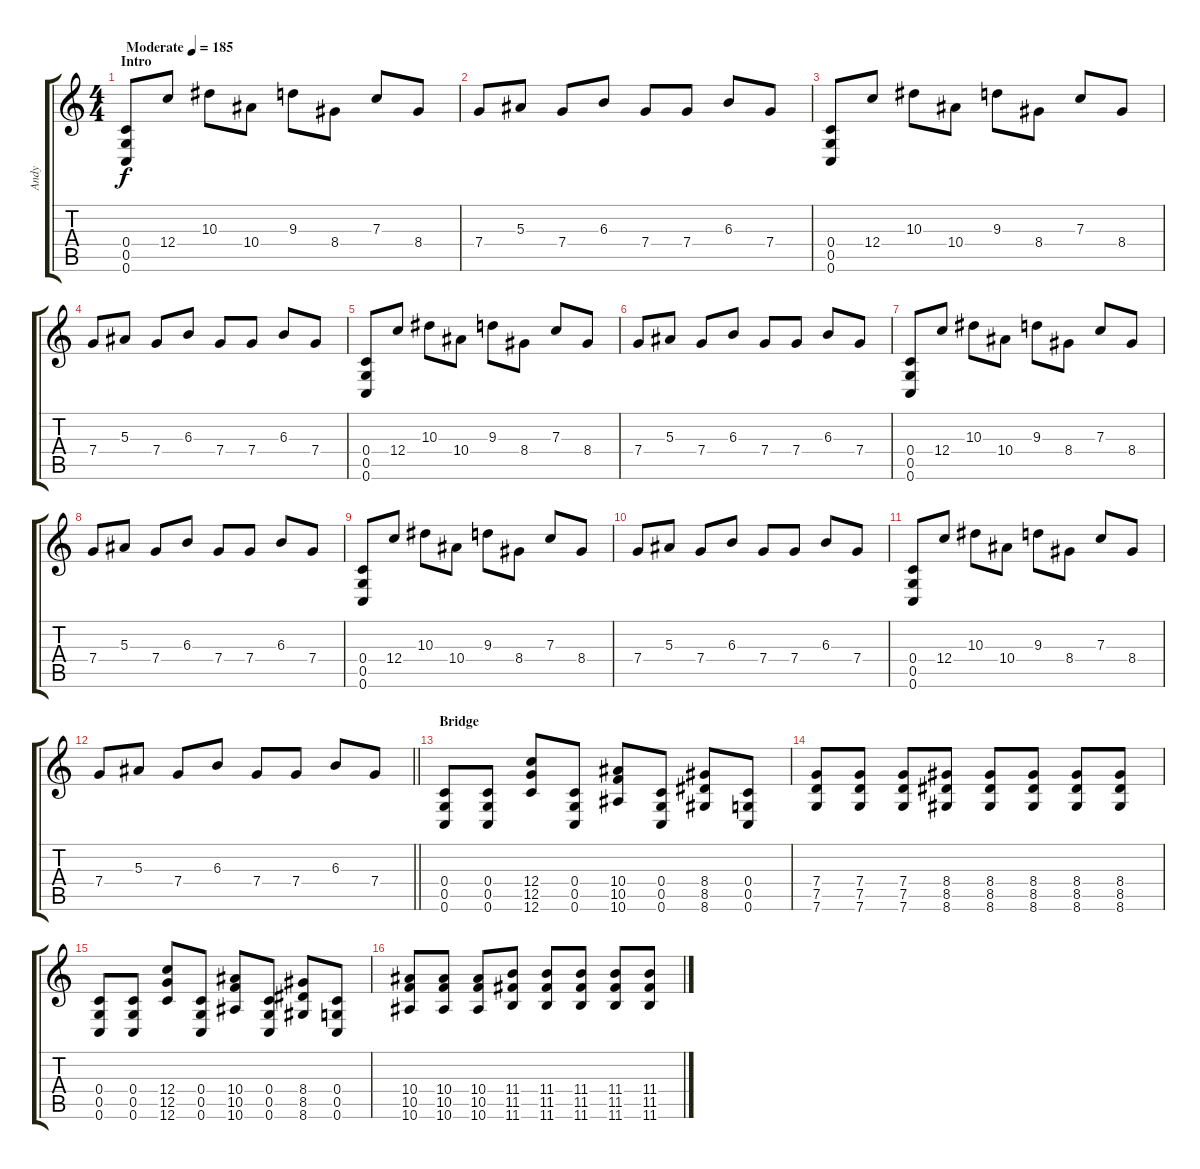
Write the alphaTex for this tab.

\track ("Andy" "Andy") {instrument distortionguitar}
\staff {score tabs}
\tuning (D4 A3 F3 C3 G2 C2) {hide}
\ts (4 4)
\section ("" "Intro")
\tempo (185 "Moderate")
\clef g2
\ks c
(0.4 0.5 0.6).8{dy f instrument distortionguitar} 12.4.8 10.3.8 10.4.8 9.3.8 8.4.8 7.3.8 8.4.8 |
7.4.8 5.3.8 7.4.8 6.3.8 7.4.8 7.4.8 6.3.8 7.4.8 |
(0.4 0.5 0.6).8 12.4.8 10.3.8 10.4.8 9.3.8 8.4.8 7.3.8 8.4.8 |
7.4.8 5.3.8 7.4.8 6.3.8 7.4.8 7.4.8 6.3.8 7.4.8 |
(0.4 0.5 0.6).8 12.4.8 10.3.8 10.4.8 9.3.8 8.4.8 7.3.8 8.4.8 |
7.4.8 5.3.8 7.4.8 6.3.8 7.4.8 7.4.8 6.3.8 7.4.8 |
(0.4 0.5 0.6).8 12.4.8 10.3.8 10.4.8 9.3.8 8.4.8 7.3.8 8.4.8 |
7.4.8 5.3.8 7.4.8 6.3.8 7.4.8 7.4.8 6.3.8 7.4.8 |
(0.4 0.5 0.6).8 12.4.8 10.3.8 10.4.8 9.3.8 8.4.8 7.3.8 8.4.8 |
7.4.8 5.3.8 7.4.8 6.3.8 7.4.8 7.4.8 6.3.8 7.4.8 |
(0.4 0.5 0.6).8 12.4.8 10.3.8 10.4.8 9.3.8 8.4.8 7.3.8 8.4.8 |
\barLineRight lightlight
7.4.8 5.3.8 7.4.8 6.3.8 7.4.8 7.4.8 6.3.8 7.4.8 |
\section ("" "Bridge")
(0.4 0.5 0.6).8 (0.4 0.5 0.6).8 (12.4 12.5 12.6).8 (0.4 0.5 0.6).8 (10.4 10.5 10.6).8 (0.4 0.5 0.6).8 (8.4 8.5 8.6).8 (0.4 0.5 0.6).8 |
(7.4 7.5 7.6).8 (7.4 7.5 7.6).8 (7.4 7.5 7.6).8 (8.4 8.5 8.6).8 (8.4 8.5 8.6).8 (8.4 8.5 8.6).8 (8.4 8.5 8.6).8 (8.4 8.5 8.6).8 |
(0.4 0.5 0.6).8 (0.4 0.5 0.6).8 (12.4 12.5 12.6).8 (0.4 0.5 0.6).8 (10.4 10.5 10.6).8 (0.4 0.5 0.6).8 (8.4 8.5 8.6).8 (0.4 0.5 0.6).8 |
(10.4 10.5 10.6).8 (10.4 10.5 10.6).8 (10.4 10.5 10.6).8 (11.4 11.5 11.6).8 (11.4 11.5 11.6).8 (11.4 11.5 11.6).8 (11.4 11.5 11.6).8 (11.4 11.5 11.6).8
